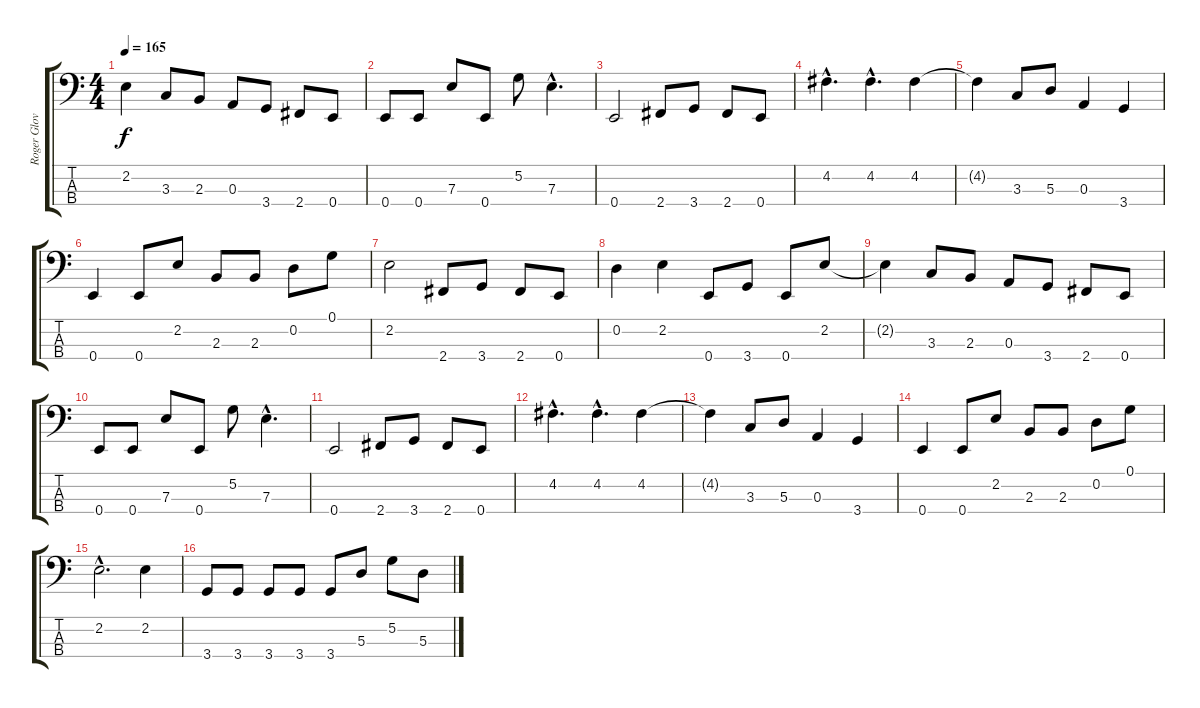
\track ("Roger Glover" "Roger Glov") {instrument electricbassfinger}
\staff {score tabs}
\tuning (G2 D2 A1 E1) {hide}
\ts (4 4)
\tempo 165
\clef f4
\ks c
2.2{t}.4{dy f} 3.3.8 2.3.8 0.3.8 3.4.8 2.4.8 0.4.8 |
0.4.8 0.4.8 7.3.8 0.4.8 5.2.8 7.3{hac}.4{d} |
0.4.2 2.4.8 3.4.8 2.4.8 0.4.8 |
4.2{hac}.4{d} 4.2{hac}.4{d} 4.2.4 |
4.2{t}.4 3.3.8 5.3.8 0.3.4 3.4.4 |
0.4.4 0.4.8 2.2.8 2.3.8 2.3.8 0.2.8 0.1.8 |
2.2.2 2.4.8 3.4.8 2.4.8 0.4.8 |
0.2.4 2.2.4 0.4.8 3.4.8 0.4.8 2.2.8 |
2.2{t}.4 3.3.8 2.3.8 0.3.8 3.4.8 2.4.8 0.4.8 |
0.4.8 0.4.8 7.3.8 0.4.8 5.2.8 7.3{hac}.4{d} |
0.4.2 2.4.8 3.4.8 2.4.8 0.4.8 |
4.2{hac}.4{d} 4.2{hac}.4{d} 4.2.4 |
4.2{t}.4 3.3.8 5.3.8 0.3.4 3.4.4 |
0.4.4 0.4.8 2.2.8 2.3.8 2.3.8 0.2.8 0.1.8 |
2.2{hac}.2{d} 2.2.4 |
3.4.8 3.4.8 3.4.8 3.4.8 3.4.8 5.3.8 5.2.8 5.3.8
